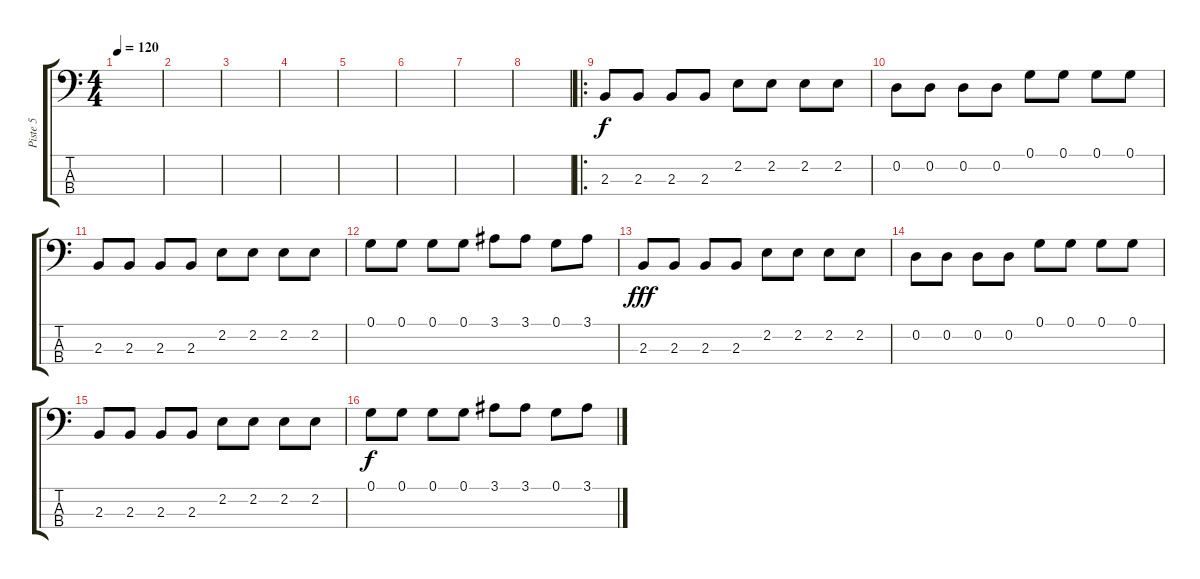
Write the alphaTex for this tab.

\track ("Piste 5" "Piste 5") {instrument electricbassfinger}
\staff {score tabs}
\tuning (G2 D2 A1 E1) {hide}
\ts (4 4)
\tempo 120
\clef f4
\ks c
|
|
|
|
|
|
|
|
\ro
2.3.8 2.3.8 2.3.8 2.3.8 2.2.8 2.2.8 2.2.8 2.2.8 |
0.2.8 0.2.8 0.2.8 0.2.8 0.1.8 0.1.8 0.1.8 0.1.8 |
2.3.8 2.3.8 2.3.8 2.3.8 2.2.8 2.2.8 2.2.8 2.2.8 |
0.1.8{dy f} 0.1.8 0.1.8 0.1.8 3.1.8 3.1.8 0.1.8 3.1.8 |
2.3.8{dy fff} 2.3.8 2.3.8 2.3.8 2.2.8 2.2.8 2.2.8 2.2.8 |
0.2.8 0.2.8 0.2.8 0.2.8 0.1.8 0.1.8 0.1.8 0.1.8 |
2.3.8 2.3.8 2.3.8 2.3.8 2.2.8 2.2.8 2.2.8 2.2.8 |
0.1.8{dy f} 0.1.8 0.1.8 0.1.8 3.1.8 3.1.8 0.1.8 3.1.8
